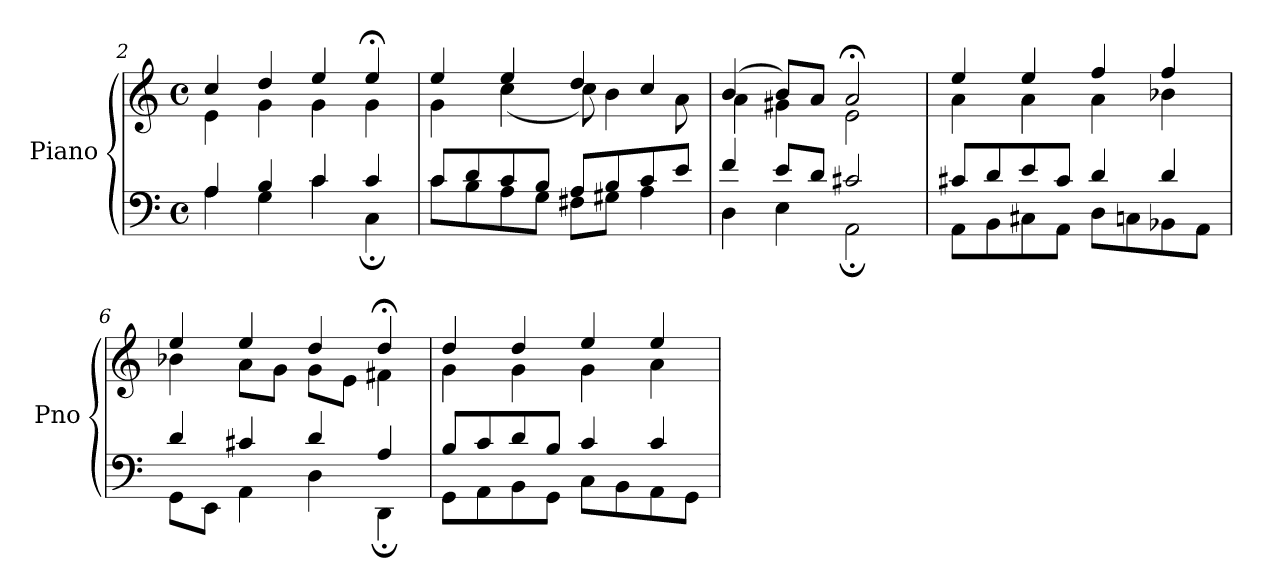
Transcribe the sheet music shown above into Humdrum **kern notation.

**kern	**kern
*part1	*part1
*staff2	*staff1
*I"Piano	*
*I'Pno	*
*clefF4	*clefG2
*k[]	*k[]
*M4/4	*M4/4
*met(c)	*met(c)
=2	=2
*^	*^
4A/	4A\	4cc/	4e\
4B/	4G\	4dd/	4g\
4c/	4c\	4ee/	4g\
4c/	4C;\	4ee;</	4g\
=3	=3	=3	=3
8c/L	8c\L	4ee/	4g\
8d/	8B\	.	.
8c/	8A\	4ee/	(<4cc\
8B/J	8G\J	.	.
8A/L	8F#X\L	4dd/	8cc\)
8B/	8G#X\J	.	4b\
8c/	4A\	4cc/	.
8e/J	.	.	8a\
=4	=4	=4	=4
4f/	4D\	(>4b/	4a\
8e/L	4E\	8b/L)	4g#X\
8d/J	.	8a/J	.
2c#X/	2AA;\	2a;</	2e\
=5	=5	=5	=5
8c#X/L	8AA\L	4ee/	4a\
8d/	8BB\	.	.
8e/	8C#X\	4ee/	4a\
8c#/J	8AA\J	.	.
4d/	8D\L	4ff/	4a\
.	8Cn\	.	.
4d/	8BB-X\	4ff/	4b-X\
.	8AA\J	.	.
=6	=6	=6	=6
4d/	8GG\L	4ee/	4b-X\
.	8EE\J	.	.
4c#X/	4AA\	4ee/	8a\L
.	.	.	8g\J
4d/	4D\	4dd/	8g\L
.	.	.	8e\J
4A/	4DD;\	4dd;</	4f#X\
=7	=7	=7	=7
8B/L	8GG\L	4dd/	4g\
8c/	8AA\	.	.
8d/	8BB\	4dd/	4g\
8B/J	8GG\J	.	.
4c/	8C\L	4ee/	4g\
.	8BB\	.	.
4c/	8AA\	4ee/	4a\
.	8GG\J	.	.
*v	*v	*	*
*	*v	*v
=	=
*-	*-
